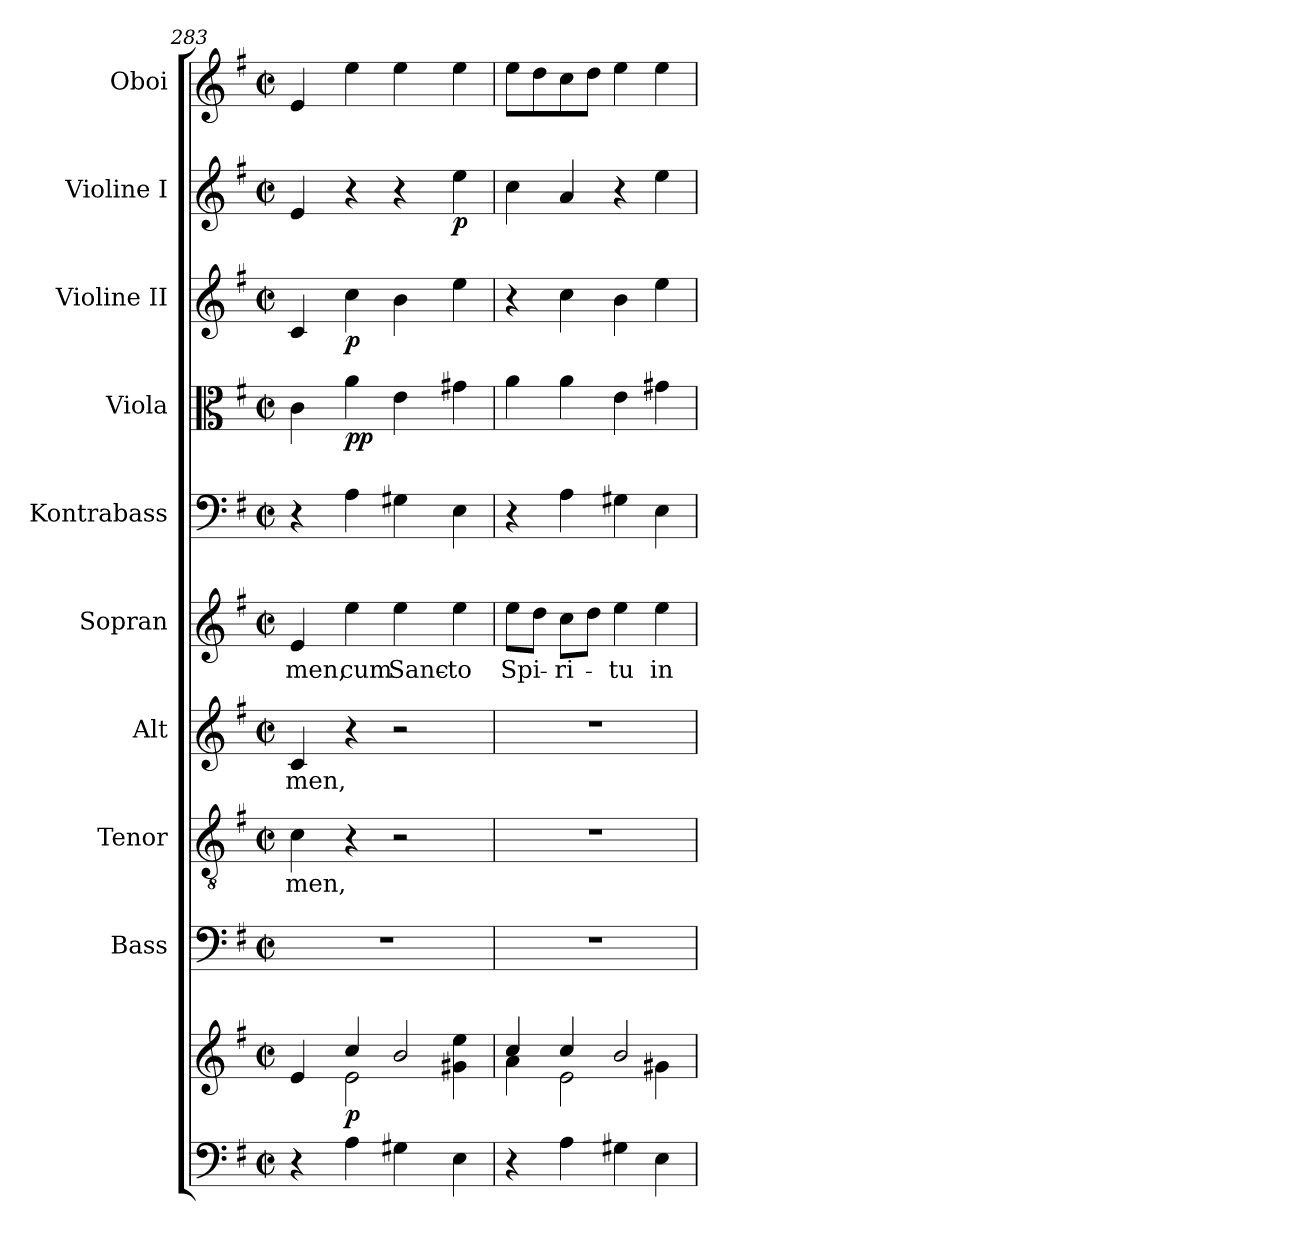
**kern	**kern	**dynam	**kern	**kern	**text	**kern	**text	**kern	**text	**kern	**kern	**dynam	**kern	**dynam	**kern	**dynam	**kern
*part10	*part10	*part10	*part9	*part8	*part8	*part7	*part7	*part6	*part6	*part5	*part4	*part4	*part3	*part3	*part2	*part2	*part1
*staff11	*staff10	*staff10/11	*staff9	*staff8	*staff8	*staff7	*staff7	*staff6	*staff6	*staff5	*staff4	*staff4	*staff3	*staff3	*staff2	*staff2	*staff1
*	*	*	*I"Bass	*I"Tenor	*	*I"Alt	*	*I"Sopran	*	*I"Kontrabass	*I"Viola	*	*I"Violine II	*	*I"Violine I	*	*I"Oboi
*	*	*	*I'B.	*I'T.	*	*I'A.	*	*I'S.	*	*I'Kb.	*I'Vla.	*	*I'Vl. II	*	*I'Vl. I	*	*I'Ob.
*clefF4	*clefG2	*	*clefF4	*clefGv2	*	*clefG2	*	*clefG2	*	*clefF4	*clefC3	*	*clefG2	*	*clefG2	*	*clefG2
*	*	*	*	*	*	*	*	*	*	*ITrd7c12	*	*	*	*	*	*	*
*k[f#]	*k[f#]	*	*k[f#]	*k[f#]	*	*k[f#]	*	*k[f#]	*	*k[f#]	*k[f#]	*	*k[f#]	*	*k[f#]	*	*k[f#]
*G:	*G:	*	*G:	*G:	*	*G:	*	*G:	*	*G:	*G:	*	*G:	*	*G:	*	*G:
*M2/2	*M2/2	*	*M2/2	*M2/2	*	*M2/2	*	*M2/2	*	*M2/2	*M2/2	*	*M2/2	*	*M2/2	*	*M2/2
*met(c|)	*met(c|)	*	*met(c|)	*met(c|)	*	*met(c|)	*	*met(c|)	*	*met(c|)	*met(c|)	*	*met(c|)	*	*met(c|)	*	*met(c|)
=283	=283	=283	=283	=283	=283	=283	=283	=283	=283	=283	=283	=283	=283	=283	=283	=283	=283
*	*^	*	*	*	*	*	*	*	*	*	*	*	*	*	*	*	*
!	!	!	!	!	!	!LO:LY:b	!	!LO:LY:b	!	!LO:LY:b	!	!	!	!	!	!	!	!
4r	4e/	4ryy	.	1r	4c\	-men,	4c/	-men,	4e/	-men,	4r	4c\	.	4c/	.	4e/	.	4e/
!	!	!	!LO:DY:b	!	!	!	!	!	!	!LO:LY:b	!	!	!LO:DY:b	!	!LO:DY:b	!	!	!
4A\	4cc/	2e\	p	.	4r	.	4r	.	4ee\	cum	4AA\	4a\	pp	4cc\	p	4r	.	4ee\
!	!	!	!	!	!	!	!	!	!	!LO:LY:b	!	!	!	!	!	!	!	!
4G#X\	2b/	.	.	.	2r	.	2r	.	4ee\	Sanc-	4GG#X\	4e\	.	4b\	.	4r	.	4ee\
!	!	!	!	!	!	!	!	!	!	!LO:LY:b	!	!	!	!	!	!	!LO:DY:b	!
4E\	.	4g#X\ 4ee\	.	.	.	.	.	.	4ee\	-to	4EE\	4g#X\	.	4ee\	.	4ee\	p	4ee\
!!LO:PB:g=z
=284	=284	=284	=284	=284	=284	=284	=284	=284	=284	=284	=284	=284	=284	=284	=284	=284	=284	=284
!	!	!	!	!	!	!	!	!	!	!LO:LY:b	!	!	!	!	!	!	!	!
4r	4cc/	4a\	.	1r	1r	.	1r	.	8ee\L	Spi-	4r	4a\	.	4r	.	4cc\	.	8ee\L
.	.	.	.	.	.	.	.	.	8dd\J	.	.	.	.	.	.	.	.	8dd\
!	!	!	!	!	!	!	!	!	!	!LO:LY:b	!	!	!	!	!	!	!	!
4A\	4cc/	2e\	.	.	.	.	.	.	8cc\L	-ri-	4AA\	4a\	.	4cc\	.	4a/	.	8cc\
.	.	.	.	.	.	.	.	.	8dd\J	.	.	.	.	.	.	.	.	8dd\J
!	!	!	!	!	!	!	!	!	!	!LO:LY:b	!	!	!	!	!	!	!	!
4G#X\	2b/	.	.	.	.	.	.	.	4ee\	-tu	4GG#X\	4e\	.	4b\	.	4r	.	4ee\
!	!	!	!	!	!	!	!	!	!	!LO:LY:b	!	!	!	!	!	!	!	!
4E\	.	4g#X\	.	.	.	.	.	.	4ee\	in	4EE\	4g#X\	.	4ee\	.	4ee\	.	4ee\
*	*v	*v	*	*	*	*	*	*	*	*	*	*	*	*	*	*	*	*
=	=	=	=	=	=	=	=	=	=	=	=	=	=	=	=	=	=
*-	*-	*-	*-	*-	*-	*-	*-	*-	*-	*-	*-	*-	*-	*-	*-	*-	*-
